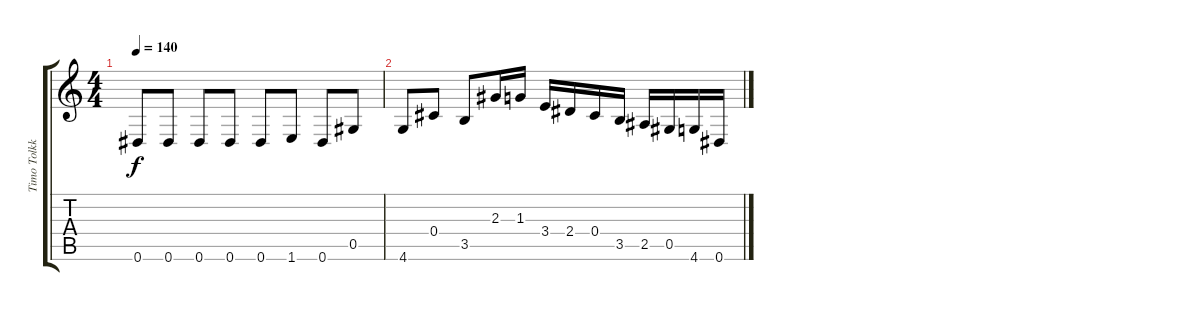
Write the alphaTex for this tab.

\track ("Timo Tolkki II" "Timo Tolkk") {instrument distortionguitar}
\staff {score tabs}
\tuning (Eb4 Bb3 Gb3 Db3 Ab2 Eb2) {hide}
\ts (4 4)
\tempo 140
\clef g2
\ks c
0.6.8{dy f} 0.6.8 0.6.8 0.6.8 0.6.8 1.6.8 0.6.8 0.5.8 |
4.6.8 0.4.8 3.5.8 2.3.16 1.3.16 3.4.16 2.4.16 0.4.16 3.5.16 2.5.16 0.5.16 4.6.16 0.6.16
